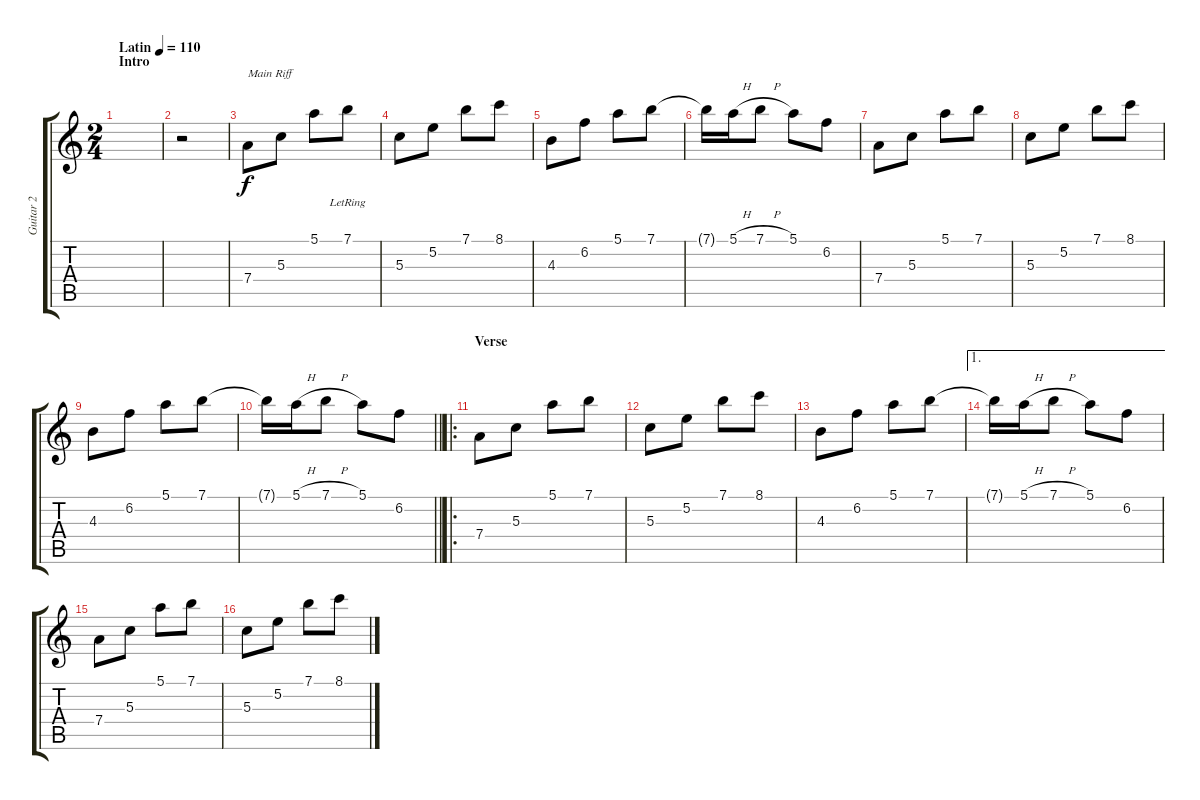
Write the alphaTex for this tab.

\track ("Guitar 2" "Guitar 2") {instrument acousticguitarnylon}
\staff {score tabs}
\tuning (E4 B3 G3 D3 A2 E2) {hide}
\ts (2 4)
\section ("" "Intro")
\tempo (110 "Latin")
\clef g2
\ks aminor
|
r.2 |
7.4.8{txt "Main Riff"} 5.3.8 5.1.8 7.1{lr}.8 |
5.3.8 5.2.8 7.1.8 8.1.8 |
4.3.8 6.2.8 5.1.8 7.1.8 |
7.1{t}.16 5.1{h}.16 7.1{h}.8 5.1.8 6.2.8 |
7.4.8 5.3.8 5.1.8 7.1.8 |
5.3.8 5.2.8 7.1.8 8.1.8 |
4.3.8 6.2.8 5.1.8 7.1.8 |
\barLineRight lightlight
7.1{t}.16 5.1{h}.16 7.1{h}.8 5.1.8 6.2.8 |
\ro
\section ("" "Verse")
7.4.8 5.3.8 5.1.8 7.1.8 |
5.3.8 5.2.8 7.1.8 8.1.8 |
4.3.8 6.2.8 5.1.8 7.1.8 |
\ae 1
7.1{t}.16 5.1{h}.16 7.1{h}.8 5.1.8 6.2.8 |
7.4.8 5.3.8 5.1.8 7.1.8 |
5.3.8 5.2.8 7.1.8 8.1.8
